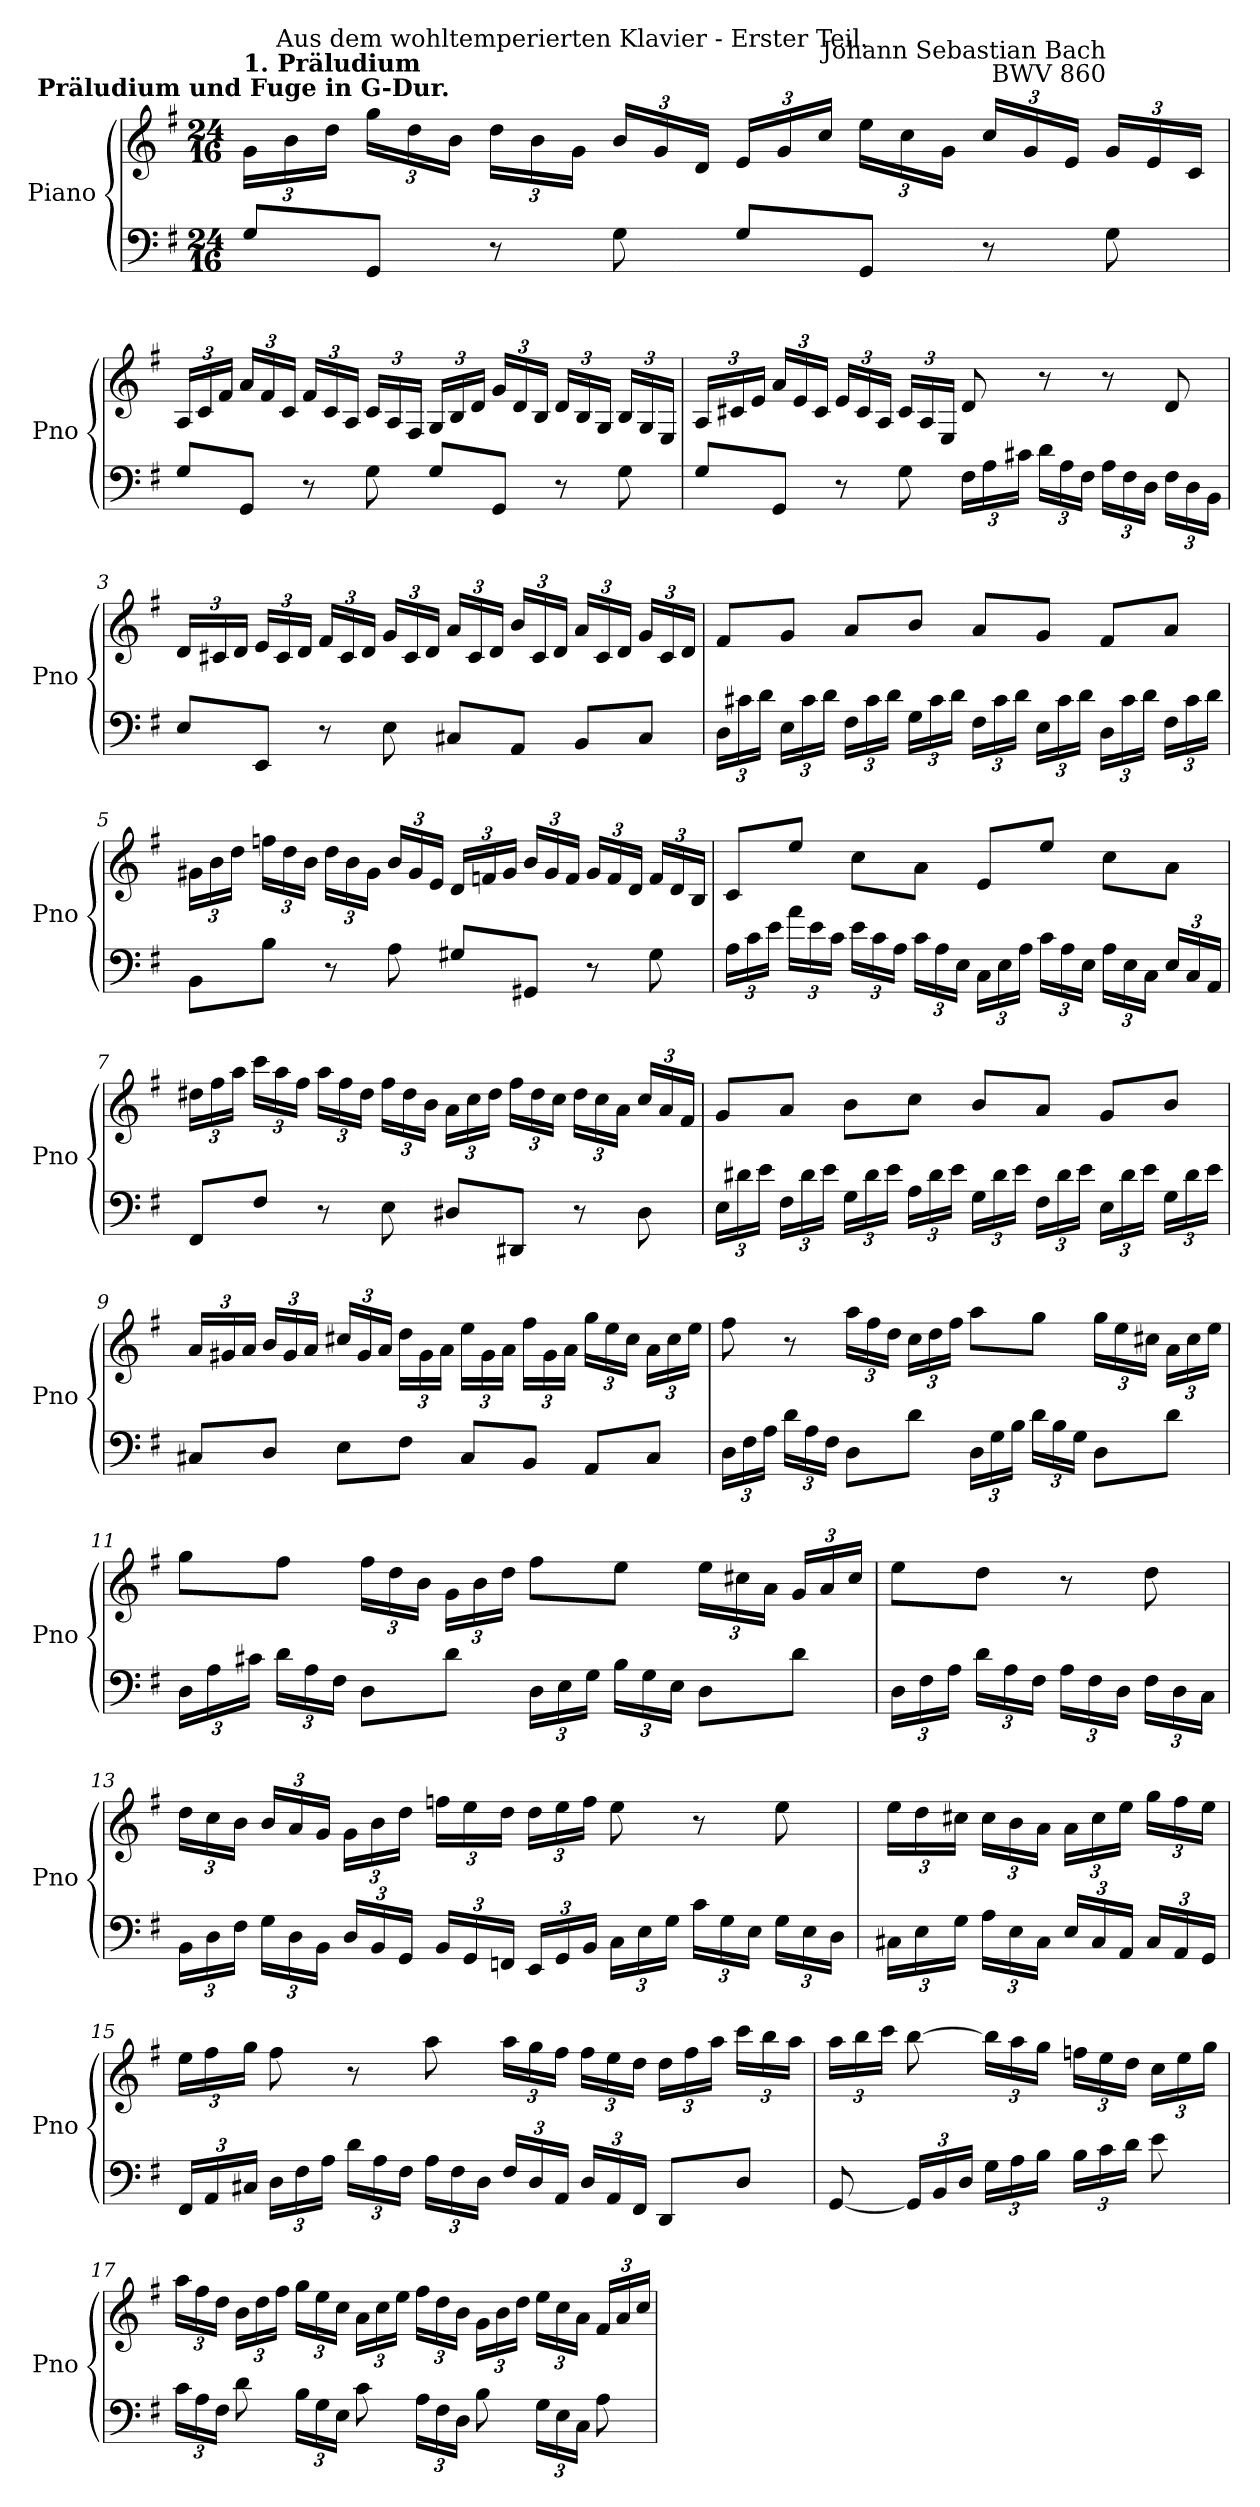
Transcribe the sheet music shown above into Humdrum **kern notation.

**kern	**kern
*part1	*part1
*staff2	*staff1
*I"Piano	*
*I'Pno	*
*clefF4	*clefG2
*k[f#]	*k[f#]
*G:	*G:
*M24/16	*M24/16
=	=
!	!LO:TX:a:B:cj:t=Präludium und Fuge in G-Dur.
!	!LO:TX:a:B:t=1. Präludium
8GL	24gLL
.	24b
.	24ddJJ
8GGJ	24ggLL
.	24dd
.	24bJJ
8r	24ddLL
.	24b
!	!LO:TX:a:cj:t=Aus dem wohltemperierten Klavier - Erster Teil.
.	24gJJ
8G	24bLL
.	24g
.	24dJJ
8GL	24eLL
.	24g
.	24ccJJ
8GGJ	24eeLL
.	24cc
.	24gJJ
8r	24ccLL
.	24g
.	24eJJ
!	!LO:TX:a:rj:t=Johann Sebastian Bach\nBWV 860
8G	24gLL
.	24e
.	24cJJ
!!LO:LB:g=z
=1	=1
8GL	24ALL
.	24c
.	24f#JJ
8GGJ	24aLL
.	24f#
.	24cJJ
8r	24f#LL
.	24c
.	24AJJ
8G	24cLL
.	24A
.	24F#JJ
8GL	24GLL
.	24B
.	24dJJ
8GGJ	24gLL
.	24d
.	24BJJ
8r	24dLL
.	24B
.	24GJJ
8G	24BLL
.	24G
.	24EJJ
=2	=2
8GL	24ALL
.	24c#X
.	24eJJ
8GGJ	24aLL
.	24e
.	24c#JJ
8r	24eLL
.	24c#
.	24AJJ
8G	24c#LL
.	24A
.	24EJJ
24F#LL	8d
24A	.
24c#XJJ	.
24dLL	8r
24A	.
24F#JJ	.
24ALL	8r
24F#	.
24DJJ	.
24F#LL	8d
24D	.
24BBJJ	.
!!LO:LB:g=z
=3	=3
8EL	24dLL
.	24c#X
.	24dJJ
8EEJ	24eLL
.	24c#
.	24dJJ
8r	24f#LL
.	24c#
.	24dJJ
8E	24gLL
.	24c#
.	24dJJ
8C#XL	24aLL
.	24c#
.	24dJJ
8AAJ	24bLL
.	24c#
.	24dJJ
8BBL	24aLL
.	24c#
.	24dJJ
8C#J	24gLL
.	24c#
.	24dJJ
=4	=4
24DLL	8f#L
24c#X	.
24dJJ	.
24ELL	8gJ
24c#	.
24dJJ	.
24F#LL	8aL
24c#	.
24dJJ	.
24GLL	8bJ
24c#	.
24dJJ	.
24F#LL	8aL
24c#	.
24dJJ	.
24ELL	8gJ
24c#	.
24dJJ	.
24DLL	8f#L
24c#	.
24dJJ	.
24F#LL	8aJ
24c#	.
24dJJ	.
!!LO:LB:g=z
=5	=5
8BBL	24g#XLL
.	24b
.	24ddJJ
8BJ	24ffnLL
.	24dd
.	24bJJ
8r	24ddLL
.	24b
.	24g#JJ
8A	24bLL
.	24g#
.	24eJJ
8G#XL	24dLL
.	24fn
.	24g#JJ
8GG#XJ	24bLL
.	24g#
.	24fJJ
8r	24g#LL
.	24f
.	24dJJ
8G#	24fLL
.	24d
.	24BJJ
=6	=6
24ALL	8cL
24c	.
24eJJ	.
24aLL	8eeJ
24e	.
24cJJ	.
24eLL	8ccL
24c	.
24AJJ	.
24cLL	8aJ
24A	.
24EJJ	.
24CLL	8eL
24E	.
24AJJ	.
24cLL	8eeJ
24A	.
24EJJ	.
24ALL	8ccL
24E	.
24CJJ	.
24ELL	8aJ
24C	.
24AAJJ	.
!!LO:LB:g=z
=7	=7
8FF#L	24dd#XLL
.	24ff#
.	24aaJJ
8F#J	24cccLL
.	24aa
.	24ff#JJ
8r	24aaLL
.	24ff#
.	24dd#JJ
8E	24ff#LL
.	24dd#
.	24bJJ
8D#XL	24aLL
.	24cc
.	24dd#JJ
8DD#XJ	24ff#LL
.	24dd#
.	24ccJJ
8r	24dd#LL
.	24cc
.	24aJJ
8D#	24ccLL
.	24a
.	24f#JJ
=8	=8
24ELL	8gL
24d#X	.
24eJJ	.
24F#LL	8aJ
24d#	.
24eJJ	.
24GLL	8bL
24d#	.
24eJJ	.
24ALL	8ccJ
24d#	.
24eJJ	.
24GLL	8bL
24d#	.
24eJJ	.
24F#LL	8aJ
24d#	.
24eJJ	.
24ELL	8gL
24d#	.
24eJJ	.
24GLL	8bJ
24d#	.
24eJJ	.
!!LO:LB:g=z
=9	=9
8C#XL	24aLL
.	24g#X
.	24aJJ
8DJ	24bLL
.	24g#
.	24aJJ
8EL	24cc#XLL
.	24g#
.	24aJJ
8F#J	24ddLL
.	24g#
.	24aJJ
8C#L	24eeLL
.	24g#
.	24aJJ
8BBJ	24ff#LL
.	24g#
.	24aJJ
8AAL	24ggLL
.	24ee
.	24cc#JJ
8C#J	24aLL
.	24cc#
.	24eeJJ
=10	=10
24DLL	8ff#
24F#	.
24AJJ	.
24dLL	8r
24A	.
24F#JJ	.
8DL	24aaLL
.	24ff#
.	24ddJJ
8dJ	24ccLL
.	24dd
.	24ff#JJ
24DLL	8aaL
24G	.
24BJJ	.
24dLL	8ggJ
24B	.
24GJJ	.
8DL	24ggLL
.	24ee
.	24cc#XJJ
8dJ	24aLL
.	24cc#
.	24eeJJ
!!LO:LB:g=z
=11	=11
24DLL	8ggL
24A	.
24c#XJJ	.
24dLL	8ff#J
24A	.
24F#JJ	.
8DL	24ff#LL
.	24dd
.	24bJJ
8dJ	24gLL
.	24b
.	24ddJJ
24DLL	8ff#L
24E	.
24GJJ	.
24BLL	8eeJ
24G	.
24EJJ	.
8DL	24eeLL
.	24cc#X
.	24aJJ
8dJ	24gLL
.	24a
.	24cc#JJ
=12	=12
24DLL	8eeL
24F#	.
24AJJ	.
24dLL	8ddJ
24A	.
24F#JJ	.
24ALL	8r
24F#	.
24DJJ	.
24F#LL	8dd
24D	.
24CJJ	.
!!LO:LB:g=z
=13	=13
24BBLL	24ddLL
24D	24cc
24F#JJ	24bJJ
24GLL	24bLL
24D	24a
24BBJJ	24gJJ
24DLL	24gLL
24BB	24b
24GGJJ	24ddJJ
24BBLL	24ffnLL
24GG	24ee
24FFnJJ	24ddJJ
24EELL	24ddLL
24GG	24ee
24BBJJ	24ffJJ
24CLL	8ee
24E	.
24GJJ	.
24cLL	8r
24G	.
24EJJ	.
24GLL	8ee
24E	.
24DJJ	.
=14	=14
24C#XLL	24eeLL
24E	24dd
24GJJ	24cc#XJJ
24ALL	24cc#\LL
24E	24b\
24C#JJ	24a\JJ
24ELL	24aLL
24C#	24cc#
24AAJJ	24eeJJ
24C#LL	24ggLL
24AA	24ff#
24GGJJ	24eeJJ
!!LO:LB:g=z
=15	=15
24FF#LL	24eeLL
24AA	24ff#
24C#XJJ	24ggJJ
24DLL	8ff#
24F#	.
24AJJ	.
24dLL	8r
24A	.
24F#JJ	.
24ALL	8aa
24F#	.
24DJJ	.
24F#LL	24aaLL
24D	24gg
24AAJJ	24ff#JJ
24DLL	24ff#LL
24AA	24ee
24FF#JJ	24ddJJ
8DDL	24ddLL
.	24ff#
.	24aaJJ
8DJ	24cccLL
.	24bb
.	24aaJJ
=16	=16
[8GG	24aaLL
.	24bb
.	24cccJJ
24GGLL]	[8bb
24BB	.
24DJJ	.
24GLL	24bbLL]
24A	24aa
24BJJ	24ggJJ
24BLL	24ffnLL
24c	24ee
24dJJ	24ddJJ
8e	24ccLL
.	24ee
.	24ggJJ
!!LO:LB:g=z
=17	=17
24cLL	24aaLL
24A	24ff#
24F#JJ	24ddJJ
8d	24bLL
.	24dd
.	24ff#JJ
24BLL	24ggLL
24G	24ee
24EJJ	24ccJJ
8c	24aLL
.	24cc
.	24eeJJ
24ALL	24ff#LL
24F#	24dd
24DJJ	24bJJ
8B	24gLL
.	24b
.	24ddJJ
24GLL	24eeLL
24E	24cc
24CJJ	24aJJ
8A	24f#LL
.	24a
.	24ccJJ
=	=
*-	*-
